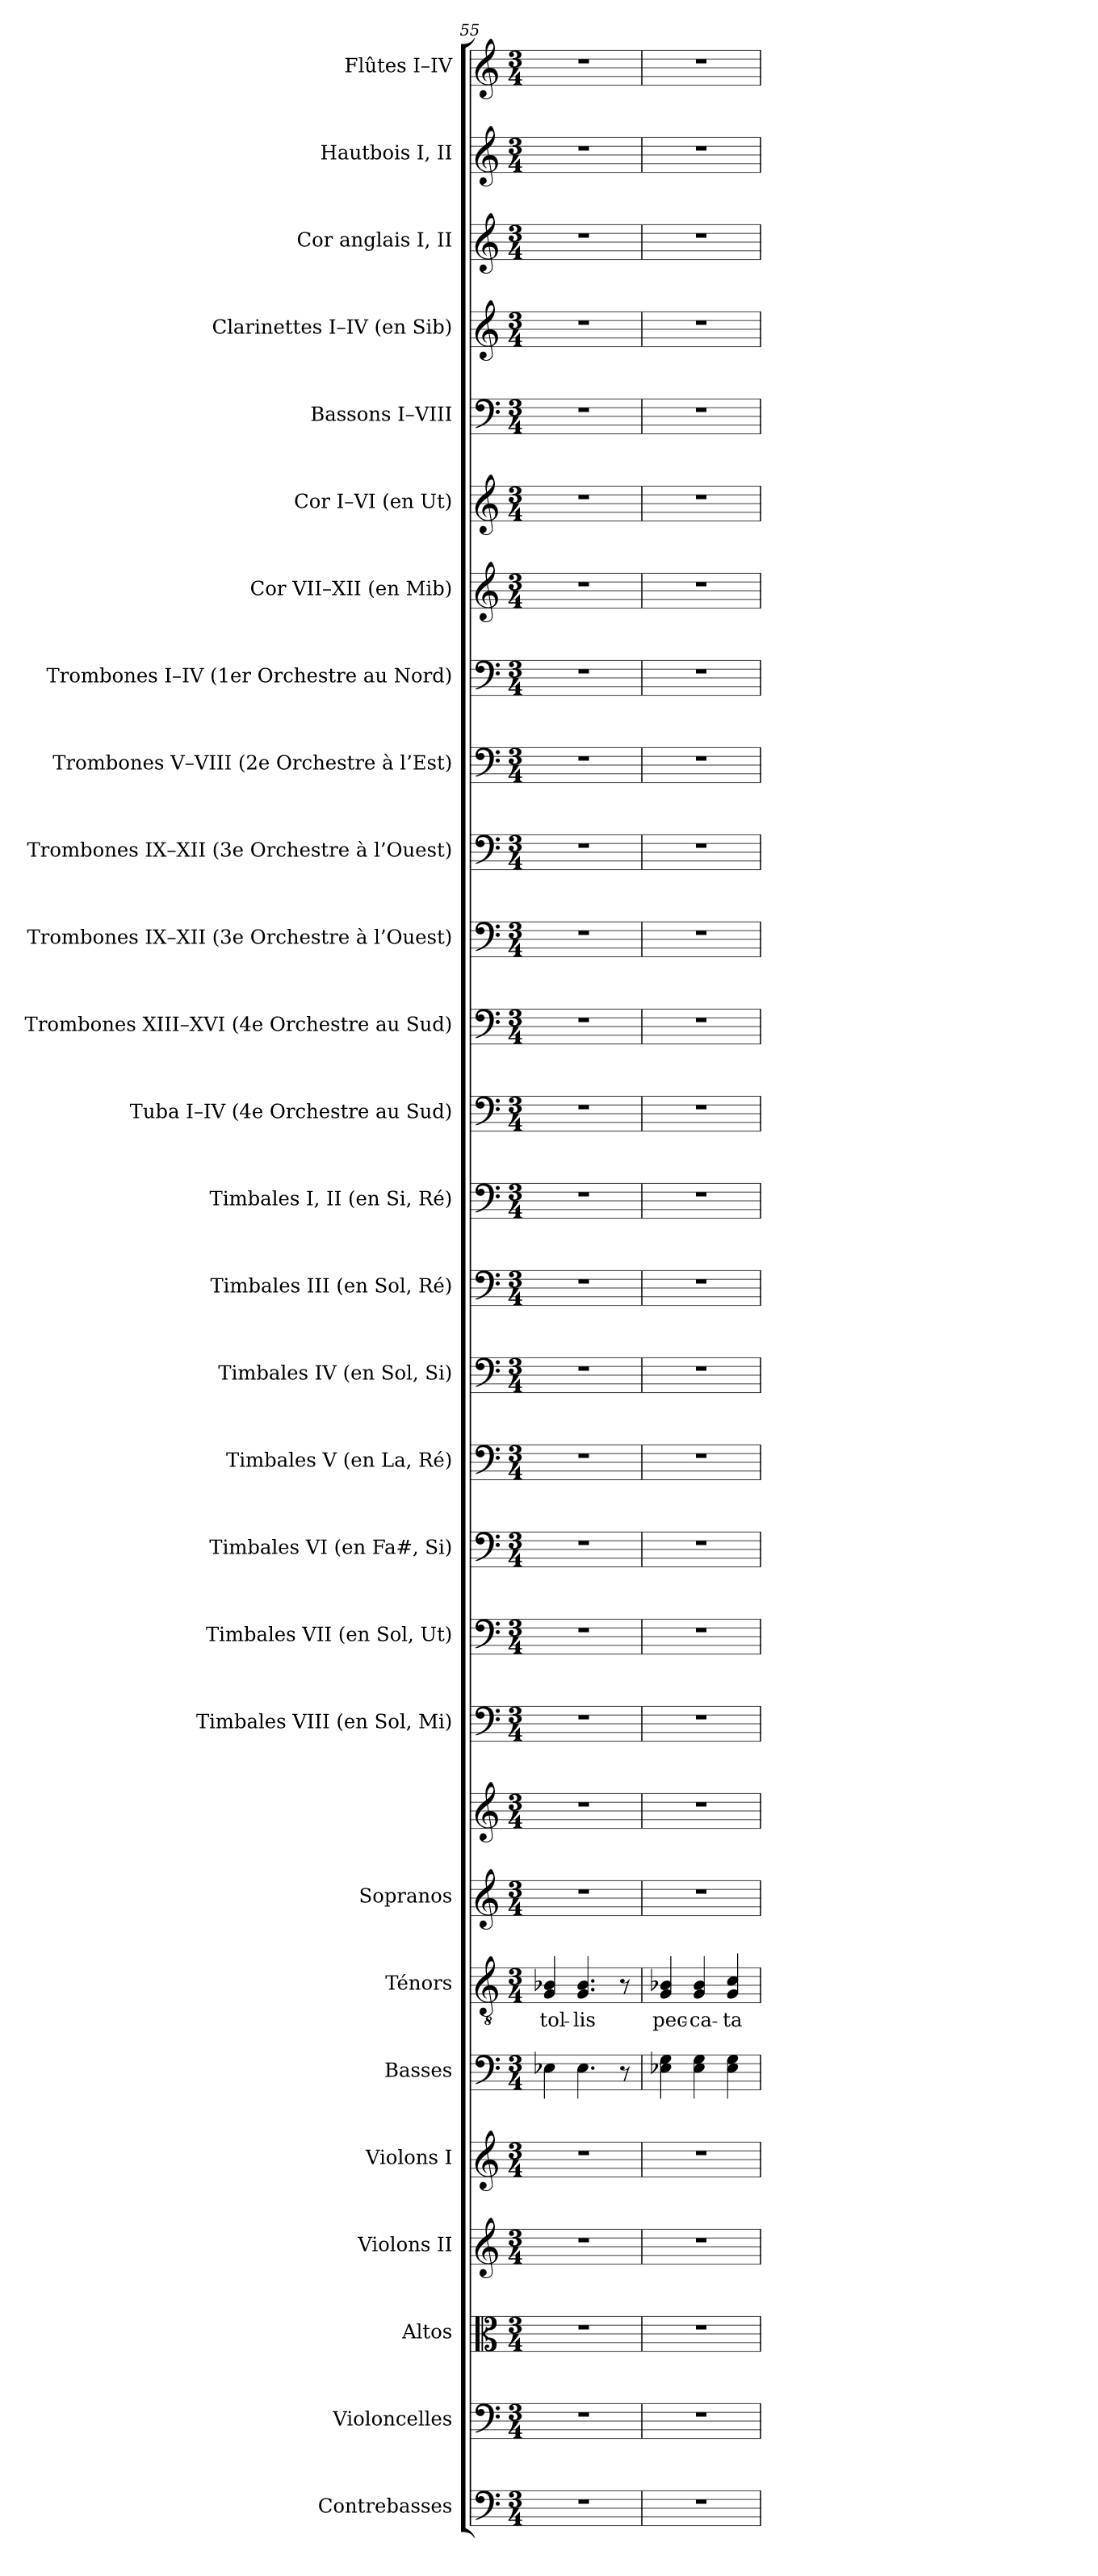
**kern	**kern	**kern	**kern	**kern	**kern	**kern	**text	**kern	**kern	**kern	**kern	**kern	**kern	**kern	**kern	**kern	**kern	**kern	**kern	**kern	**kern	**kern	**kern	**kern	**kern	**kern	**kern	**kern	**kern
*part28	*part27	*part26	*part25	*part24	*part23	*part22	*part22	*part21	*part21	*part20	*part19	*part18	*part17	*part16	*part15	*part14	*part13	*part12	*part11	*part10	*part9	*part8	*part7	*part6	*part5	*part4	*part3	*part2	*part1
*staff29	*staff28	*staff27	*staff26	*staff25	*staff24	*staff23	*staff23	*staff22	*staff21	*staff20	*staff19	*staff18	*staff17	*staff16	*staff15	*staff14	*staff13	*staff12	*staff11	*staff10	*staff9	*staff8	*staff7	*staff6	*staff5	*staff4	*staff3	*staff2	*staff1
*I"Contrebasses	*I"Violoncelles	*I"Altos	*I"Violons II	*I"Violons I	*I"Basses	*I"Ténors	*	*I"Sopranos	*	*I"Timbales VIII (en Sol, Mi)	*I"Timbales VII (en Sol, Ut)	*I"Timbales VI (en Fa#, Si)	*I"Timbales V (en La, Ré)	*I"Timbales IV (en Sol, Si)	*I"Timbales III (en Sol, Ré)	*I"Timbales I, II (en Si, Ré)	*I"Tuba I–IV (4e Orchestre au Sud)	*I"Trombones XIII–XVI (4e Orchestre au Sud)	*I"Trombones IX–XII (3e Orchestre à l’Ouest)	*I"Trombones IX–XII (3e Orchestre à l’Ouest)	*I"Trombones V–VIII (2e Orchestre à l’Est)	*I"Trombones I–IV (1er Orchestre au Nord)	*I"Cor VII–XII (en Mib)	*I"Cor I–VI (en Ut)	*I"Bassons I–VIII	*I"Clarinettes I–IV (en Sib)	*I"Cor anglais I, II	*I"Hautbois I, II	*I"Flûtes I–IV
*I'Cb.	*I'Vlles	*I'Altos	*I'Vns II	*I'Vns I	*I'Basses	*I'Tén.	*	*I'Sopr.	*	*I'VIII	*I'VII	*I'VI	*I'Timb.  V	*I'IV	*I'III	*I'I, II	*I'Tb.	*I'4e Orchestre	*	*I'Trb.  3e Orchestre	*I'2e Orchestre	*I'1er Orchestre	*I'Cor (Mib)	*I'Cor (Ut)	*I'Bns	*I'Cl. (Sib)	*I'C. a.	*I'Hb.	*I'Fl.
*clefF4	*clefF4	*clefC3	*clefG2	*clefG2	*clefF4	*clefGv2	*	*clefG2	*clefG2	*clefF4	*clefF4	*clefF4	*clefF4	*clefF4	*clefF4	*clefF4	*clefF4	*clefF4	*clefF4	*clefF4	*clefF4	*clefF4	*clefG2	*clefG2	*clefF4	*clefG2	*clefG2	*clefG2	*clefG2
*ITrd7c12	*	*	*	*	*	*ITrd7c12	*	*	*	*	*	*	*	*	*	*	*	*	*	*	*	*	*ITrd5c9	*ITrd7c12	*	*ITrd1c2	*ITrd4c7	*	*
*k[]	*k[]	*k[]	*k[]	*k[]	*k[]	*k[]	*	*k[]	*k[]	*k[]	*k[]	*k[]	*k[]	*k[]	*k[]	*k[]	*k[]	*k[]	*k[]	*k[]	*k[]	*k[]	*k[b-e-a-]	*k[]	*k[]	*k[b-e-]	*k[b-]	*k[]	*k[]
*C:	*C:	*C:	*C:	*C:	*C:	*C:	*	*C:	*C:	*C:	*C:	*C:	*C:	*C:	*C:	*C:	*C:	*C:	*C:	*C:	*C:	*C:	*E-:	*C:	*C:	*B-:	*F:	*C:	*C:
*M3/4	*M3/4	*M3/4	*M3/4	*M3/4	*M3/4	*M3/4	*	*M3/4	*M3/4	*M3/4	*M3/4	*M3/4	*M3/4	*M3/4	*M3/4	*M3/4	*M3/4	*M3/4	*M3/4	*M3/4	*M3/4	*M3/4	*M3/4	*M3/4	*M3/4	*M3/4	*M3/4	*M3/4	*M3/4
=55	=55	=55	=55	=55	=55	=55	=55	=55	=55	=55	=55	=55	=55	=55	=55	=55	=55	=55	=55	=55	=55	=55	=55	=55	=55	=55	=55	=55	=55
!LO:N:vis=1	!LO:N:vis=1	!LO:N:vis=1	!LO:N:vis=1	!LO:N:vis=1	!	!	!	!	!	!	!	!	!	!	!	!	!	!	!	!	!	!	!	!	!	!	!	!	!
!	!	!	!	!	!	!	!LO:LY:b:color=#000000	!LO:N:vis=1	!LO:N:vis=1	!LO:N:vis=1	!LO:N:vis=1	!LO:N:vis=1	!LO:N:vis=1	!LO:N:vis=1	!LO:N:vis=1	!LO:N:vis=1	!LO:N:vis=1	!LO:N:vis=1	!LO:N:vis=1	!LO:N:vis=1	!LO:N:vis=1	!LO:N:vis=1	!LO:N:vis=1	!LO:N:vis=1	!LO:N:vis=1	!LO:N:vis=1	!LO:N:vis=1	!LO:N:vis=1	!LO:N:vis=1
2.r	2.r	2.r	2.r	2.r	4E-Xi\	4GGi/ 4BB-Xi	tol-	2.r	2.r	2.r	2.r	2.r	2.r	2.r	2.r	2.r	2.r	2.r	2.r	2.r	2.r	2.r	2.r	2.r	2.r	2.r	2.r	2.r	2.r
!	!	!	!	!	!	!	!LO:LY:b:color=#000000	!	!	!	!	!	!	!	!	!	!	!	!	!	!	!	!	!	!	!	!	!	!
.	.	.	.	.	4.E-i\	4.GGi/ 4.BB-i	-lis	.	.	.	.	.	.	.	.	.	.	.	.	.	.	.	.	.	.	.	.	.	.
.	.	.	.	.	8r	8r	.	.	.	.	.	.	.	.	.	.	.	.	.	.	.	.	.	.	.	.	.	.	.
=56	=56	=56	=56	=56	=56	=56	=56	=56	=56	=56	=56	=56	=56	=56	=56	=56	=56	=56	=56	=56	=56	=56	=56	=56	=56	=56	=56	=56	=56
!LO:N:vis=1	!LO:N:vis=1	!LO:N:vis=1	!LO:N:vis=1	!LO:N:vis=1	!	!	!	!	!	!	!	!	!	!	!	!	!	!	!	!	!	!	!	!	!	!	!	!	!
!	!	!	!	!	!	!	!LO:LY:b:color=#000000	!LO:N:vis=1	!LO:N:vis=1	!LO:N:vis=1	!LO:N:vis=1	!LO:N:vis=1	!LO:N:vis=1	!LO:N:vis=1	!LO:N:vis=1	!LO:N:vis=1	!LO:N:vis=1	!LO:N:vis=1	!LO:N:vis=1	!LO:N:vis=1	!LO:N:vis=1	!LO:N:vis=1	!LO:N:vis=1	!LO:N:vis=1	!LO:N:vis=1	!LO:N:vis=1	!LO:N:vis=1	!LO:N:vis=1	!LO:N:vis=1
2.r	2.r	2.r	2.r	2.r	4E-Xi\ 4Gi	4GGi/ 4BB-Xi	pec-	2.r	2.r	2.r	2.r	2.r	2.r	2.r	2.r	2.r	2.r	2.r	2.r	2.r	2.r	2.r	2.r	2.r	2.r	2.r	2.r	2.r	2.r
!	!	!	!	!	!	!	!LO:LY:b:color=#000000	!	!	!	!	!	!	!	!	!	!	!	!	!	!	!	!	!	!	!	!	!	!
.	.	.	.	.	4E-i\ 4Gi	4GGi/ 4BB-i	-ca-	.	.	.	.	.	.	.	.	.	.	.	.	.	.	.	.	.	.	.	.	.	.
!	!	!	!	!	!	!	!LO:LY:b:color=#000000	!	!	!	!	!	!	!	!	!	!	!	!	!	!	!	!	!	!	!	!	!	!
.	.	.	.	.	4E-i\ 4Gi	4GGi/ 4Ci	-ta	.	.	.	.	.	.	.	.	.	.	.	.	.	.	.	.	.	.	.	.	.	.
=	=	=	=	=	=	=	=	=	=	=	=	=	=	=	=	=	=	=	=	=	=	=	=	=	=	=	=	=	=
*-	*-	*-	*-	*-	*-	*-	*-	*-	*-	*-	*-	*-	*-	*-	*-	*-	*-	*-	*-	*-	*-	*-	*-	*-	*-	*-	*-	*-	*-
